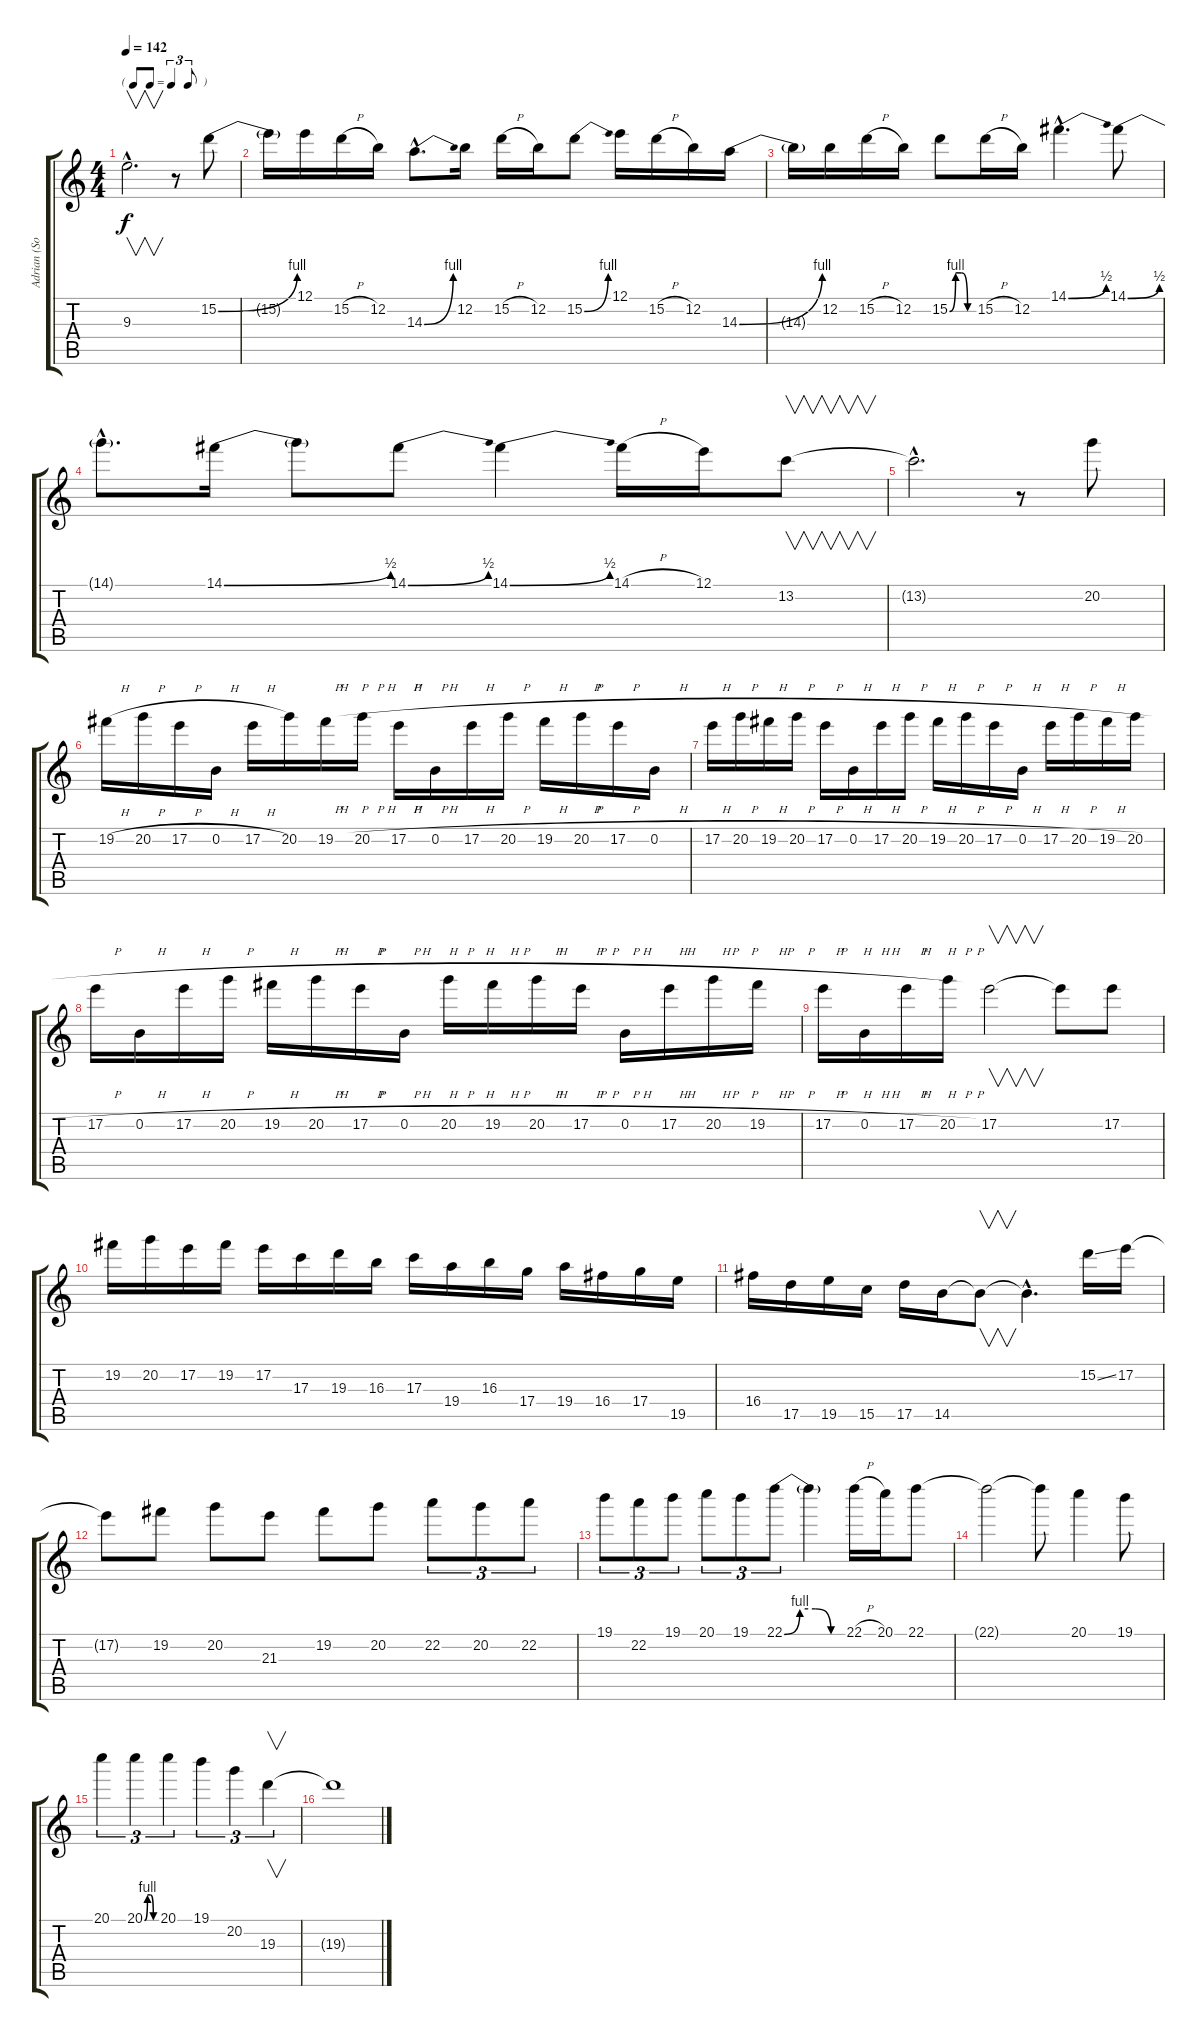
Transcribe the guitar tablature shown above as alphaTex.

\track ("Adrian (Solo Guitar)" "Adrian (So") {instrument distortionguitar}
\staff {score tabs}
\tuning (E4 B3 G3 D3 A2 E2) {hide}
\ts (4 4)
\tf triplet8th
\tempo 142
\clef g2
\ks c
9.3{hac}.2{v d dy f} r.8 15.2{be (bend 0 0 60 4)}.8 |
15.2{t}.16 12.1.16 15.2{h}.16 12.2.16 14.3{be (bend 0 0 60 4) hac}.8{d} 12.2.16 15.2{h}.16 12.2.16 15.2{be (bend 0 0 60 4)}.8 12.1.16 15.2{h}.16 12.2.16 14.3{be (bend 0 0 60 4)}.16 |
14.3{t}.16 12.2.16 15.2{h}.16 12.2.16 15.2{be (custom 0 0 15 4 30 4 45 0 60 0)}.8 15.2{h}.16 12.2.16 14.1{be (bend 0 0 60 2) hac}.4{d} 14.1{be (bend 0 0 60 2)}.8 |
14.1{hac t}.8{d} 14.1{be (bend 0 0 60 2)}.16 14.1{t}.8 14.1{be (bend 0 0 60 2)}.8 14.1{be (bend 0 0 60 2)}.4 14.1{h}.16 12.1.16 13.2.8{v} |
13.2{hac t}.2{d} r.8 20.2.8 |
19.2{h}.16 20.2{h}.16 17.2{h}.16 0.2{h}.16 17.2{h}.16 20.2.16 19.2{h}.16 20.2{h}.16 17.2{h}.16 0.2{h}.16 17.2{h}.16 20.2{h}.16 19.2{h}.16 20.2{h}.16 17.2{h}.16 0.2{h}.16 |
17.2{h}.16 20.2{h}.16 19.2{h}.16 20.2{h}.16 17.2{h}.16 0.2{h}.16 17.2{h}.16 20.2{h}.16 19.2{h}.16 20.2{h}.16 17.2{h}.16 0.2{h}.16 17.2{h}.16 20.2{h}.16 19.2{h}.16 20.2{h}.16 |
17.2{h}.16 0.2{h}.16 17.2{h}.16 20.2{h}.16 19.2{h}.16 20.2{h}.16 17.2{h}.16 0.2{h}.16 20.2{h}.16 19.2{h}.16 20.2{h}.16 17.2{h}.16 0.2{h}.16 17.2{h}.16 20.2{h}.16 19.2{h}.16 |
17.2{h}.16 0.2{h}.16 17.2{h}.16 20.2{h}.16 17.2.2{v} 17.2{t}.8 17.2.8 |
19.2.16 20.2.16 17.2.16 19.2.16 17.2.16 17.3.16 19.3.16 16.3.16 17.3.16 19.4.16 16.3.16 17.4.16 19.4.16 16.4.16 17.4.16 19.5.16 |
16.4.16 17.5.16 19.5.16 15.5.16 17.5.16 14.5.16 14.5{t}.8{v} 14.5{hac t}.4{d} 15.2{ss}.16 17.2.16 |
17.2{t}.8 19.2.8 20.2.8 21.3.8 19.2.8 20.2.8 22.2.8{tu (3 2)} 20.2.8{tu (3 2)} 22.2.8{tu (3 2)} |
19.1.8{tu (3 2)} 22.2.8{tu (3 2)} 19.1.8{tu (3 2)} 20.1.8{tu (3 2)} 19.1.8{tu (3 2)} 22.1{be (custom 0 0 15 4 30 4 45 0 60 0)}.8{tu (3 2)} 22.1{t}.4 22.1{h}.16 20.1.16 22.1.8 |
22.1{t}.2 22.1{t}.8 20.1.4 19.1.8 |
20.1.4{tu (3 2)} 20.1{be (custom 0 0 15 4 30 4 45 0 60 0)}.4{tu (3 2)} 20.1.4{tu (3 2)} 19.1.4{tu (3 2)} 20.2.4{tu (3 2)} 19.3.4{v tu (3 2)} |
19.3{t}.1
